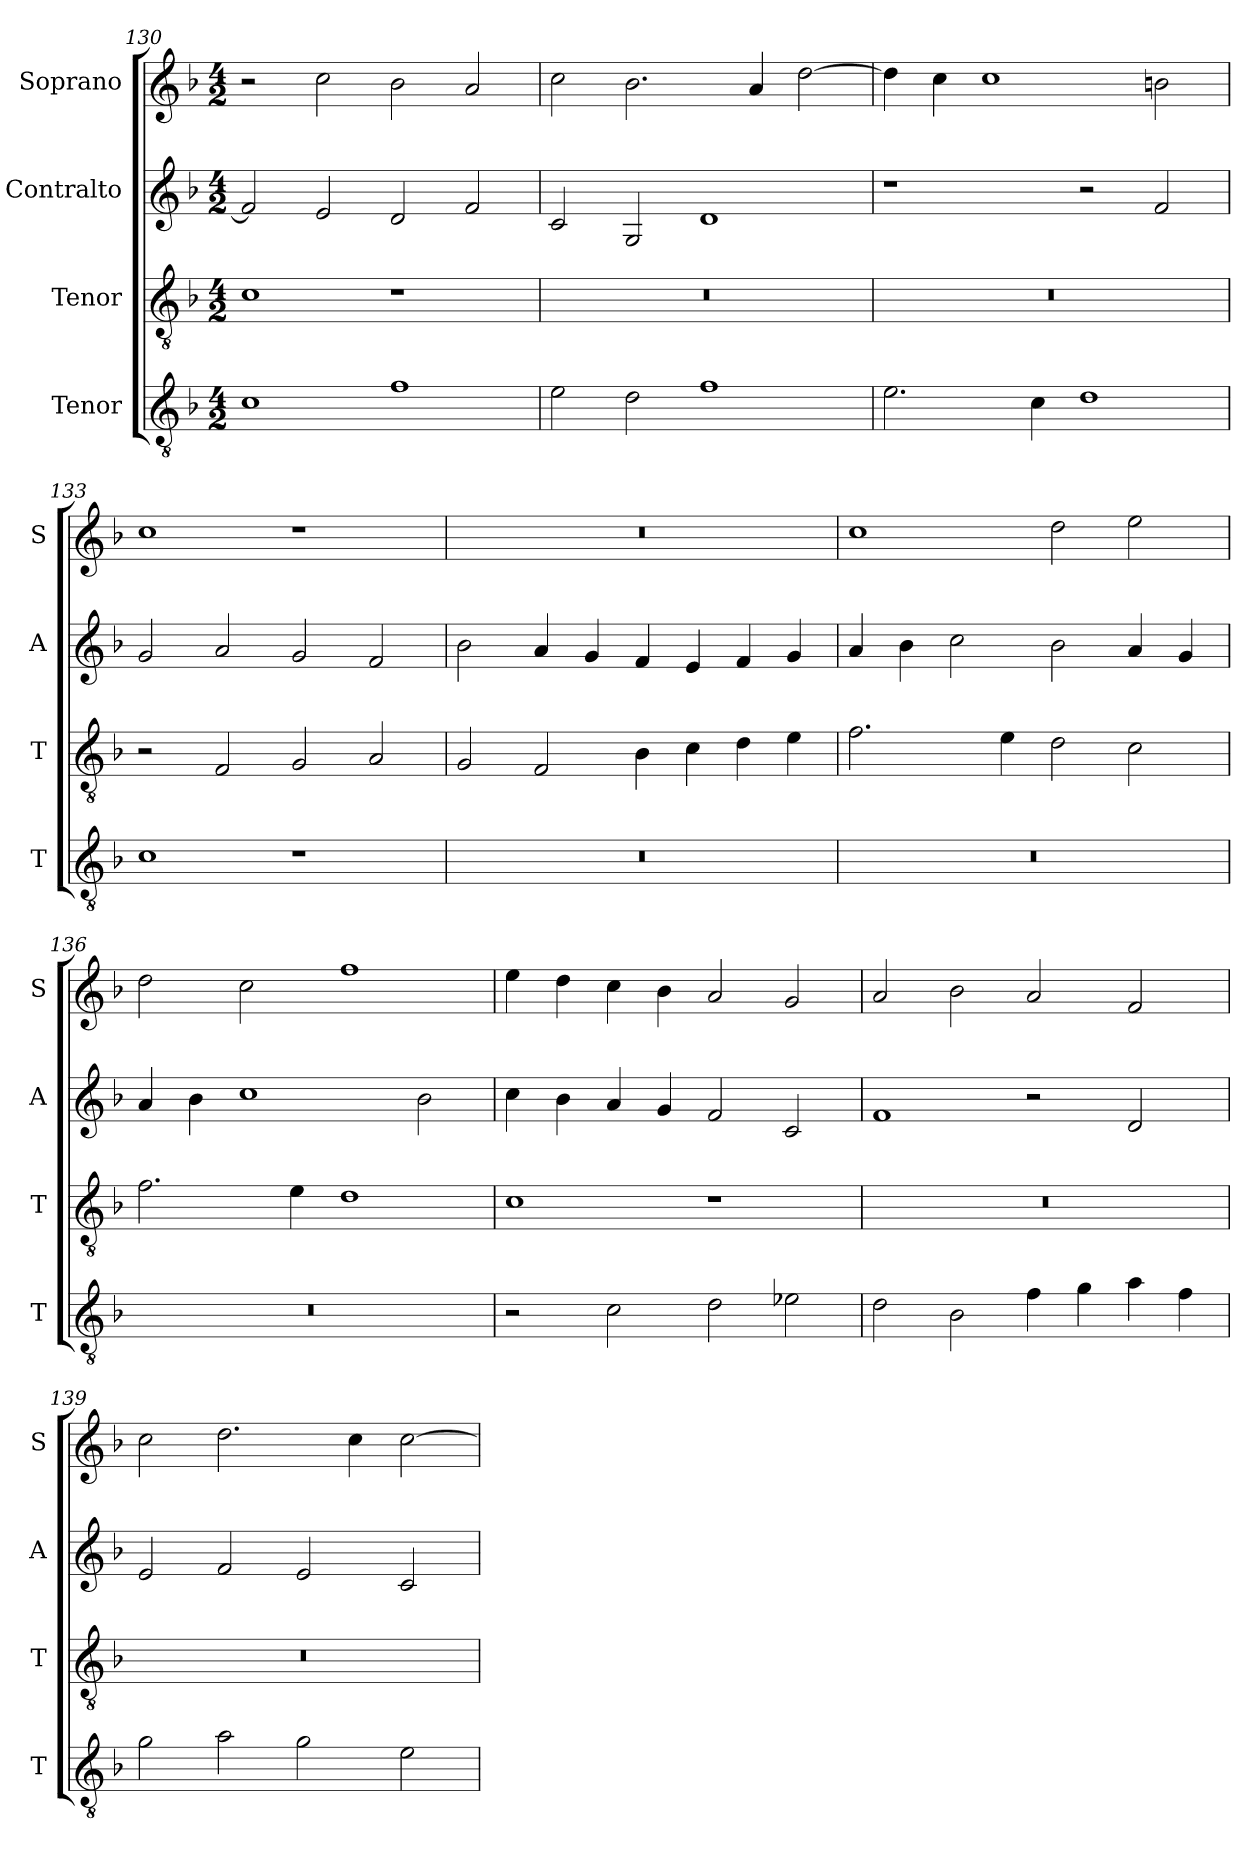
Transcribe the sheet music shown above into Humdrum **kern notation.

**kern	**kern	**kern	**kern
*part4	*part3	*part2	*part1
*staff4	*staff3	*staff2	*staff1
*I"Tenor	*I"Tenor	*I"Contralto	*I"Soprano
*I'T	*I'T	*I'A	*I'S
*clefGv2	*clefGv2	*clefG2	*clefG2
*k[b-]	*k[b-]	*k[b-]	*k[b-]
*F:ion	*F:ion	*F:ion	*F:ion
*M4/2	*M4/2	*M4/2	*M4/2
=130	=130	=130	=130
1c	1c	2f]	2r
.	.	2e	2cc
1f	1r	2d	2b-
.	.	2f	2a
=131	=131	=131	=131
2e	0r	2c	2cc
2d	.	2G	2.b-
1f	.	1d	.
.	.	.	4a
.	.	.	[2dd
=132	=132	=132	=132
2.e	0r	1r	4dd]
.	.	.	4cc
.	.	.	1cc
4c	.	.	.
1d	.	2r	.
.	.	2f	2bn
=133	=133	=133	=133
1c	2r	2g	1cc
.	2F	2a	.
1r	2G	2g	1r
.	2A	2f	.
=134	=134	=134	=134
0r	2G	2b-	0r
.	2F	4a	.
.	.	4g	.
.	4B-	4f	.
.	4c	4e	.
.	4d	4f	.
.	4e	4g	.
=135	=135	=135	=135
0r	2.f	4a	1cc
.	.	4b-	.
.	.	2cc	.
.	4e	.	.
.	2d	2b-	2dd
.	2c	4a	2ee
.	.	4g	.
=136	=136	=136	=136
0r	2.f	4a	2dd
.	.	4b-	.
.	.	1cc	2cc
.	4e	.	.
.	1d	.	1ff
.	.	2b-	.
=137	=137	=137	=137
2r	1c	4cc	4ee
.	.	4b-	4dd
2c	.	4a	4cc
.	.	4g	4b-
2d	1r	2f	2a
2e-X	.	2c	2g
=138	=138	=138	=138
2d	0r	1f	2a
2B-	.	.	2b-
4f	.	2r	2a
4g	.	.	.
4a	.	2d	2f
4f	.	.	.
=139	=139	=139	=139
2g	0r	2e	2cc
2a	.	2f	2.dd
2g	.	2e	.
.	.	.	4cc
2e	.	2c	[2cc
=	=	=	=
*-	*-	*-	*-
